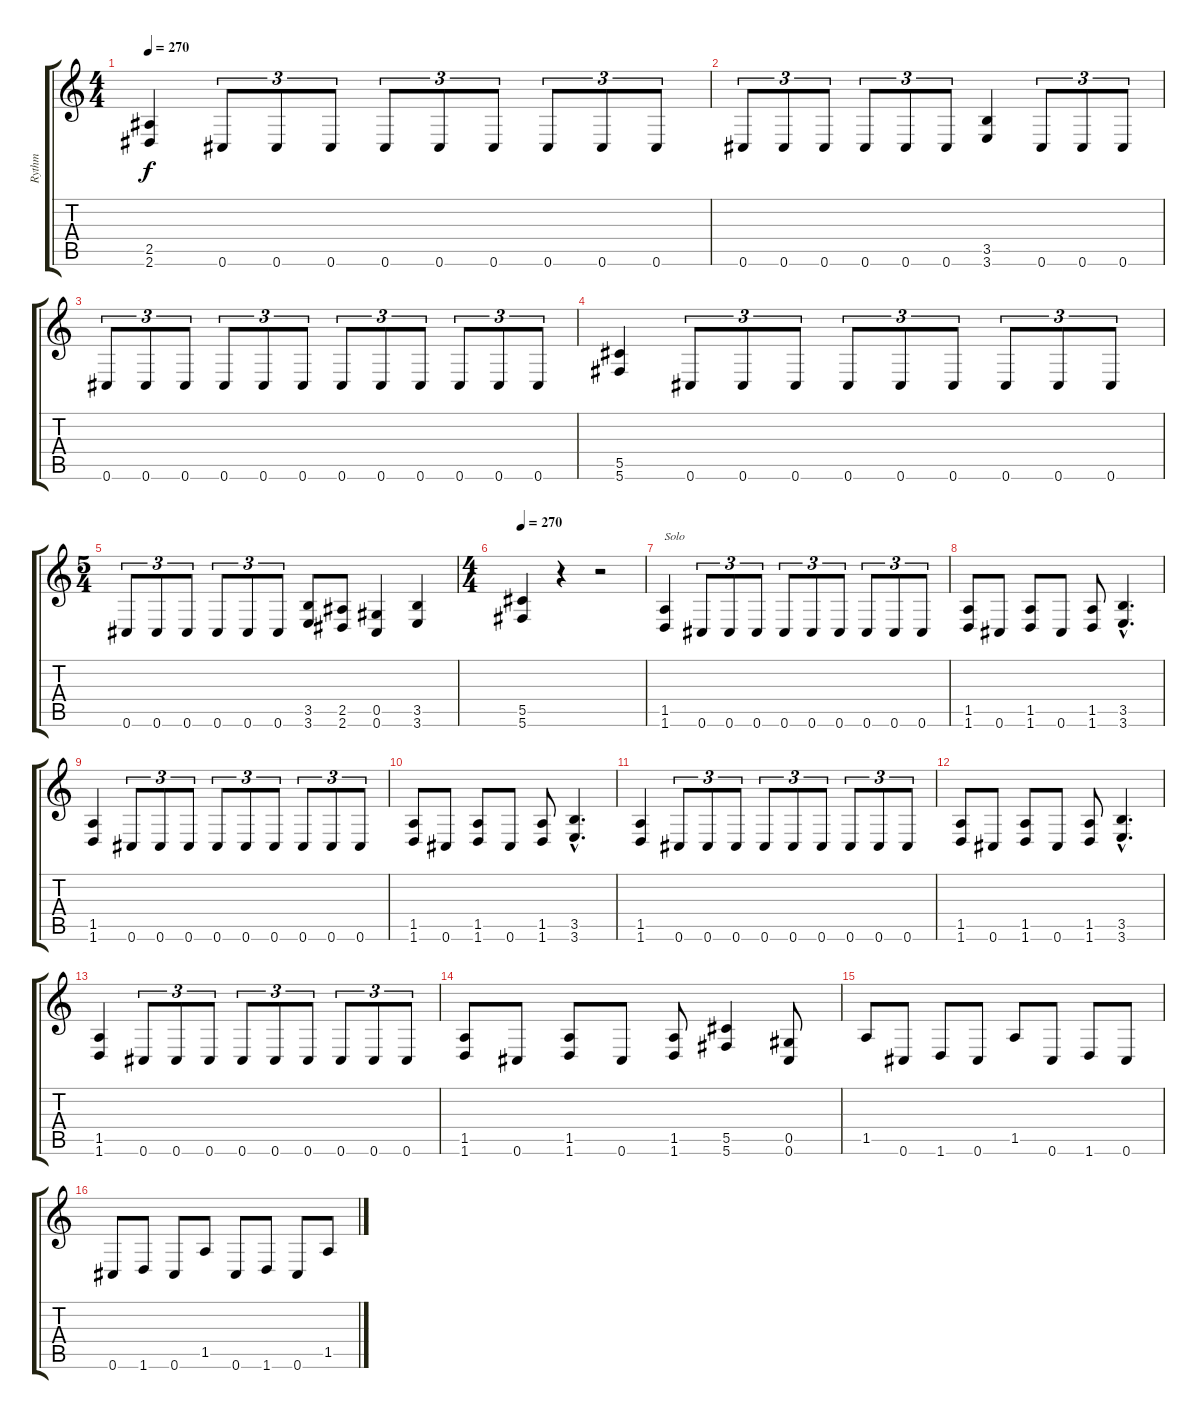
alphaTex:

\track ("Rythm" "Rythm") {instrument distortionguitar}
\staff {score tabs}
\tuning (Eb4 Bb3 Gb3 Db3 Ab2 Db2) {hide}
\ts (4 4)
\tempo 270
\clef g2
\ks c
(2.5 2.6).4{dy f} 0.6.8{tu (3 2)} 0.6.8{tu (3 2)} 0.6.8{tu (3 2)} 0.6.8{tu (3 2)} 0.6.8{tu (3 2)} 0.6.8{tu (3 2)} 0.6.8{tu (3 2)} 0.6.8{tu (3 2)} 0.6.8{tu (3 2)} |
0.6.8{tu (3 2)} 0.6.8{tu (3 2)} 0.6.8{tu (3 2)} 0.6.8{tu (3 2)} 0.6.8{tu (3 2)} 0.6.8{tu (3 2)} (3.5 3.6).4 0.6.8{tu (3 2)} 0.6.8{tu (3 2)} 0.6.8{tu (3 2)} |
0.6.8{tu (3 2)} 0.6.8{tu (3 2)} 0.6.8{tu (3 2)} 0.6.8{tu (3 2)} 0.6.8{tu (3 2)} 0.6.8{tu (3 2)} 0.6.8{tu (3 2)} 0.6.8{tu (3 2)} 0.6.8{tu (3 2)} 0.6.8{tu (3 2)} 0.6.8{tu (3 2)} 0.6.8{tu (3 2)} |
(5.5 5.6).4 0.6.8{tu (3 2)} 0.6.8{tu (3 2)} 0.6.8{tu (3 2)} 0.6.8{tu (3 2)} 0.6.8{tu (3 2)} 0.6.8{tu (3 2)} 0.6.8{tu (3 2)} 0.6.8{tu (3 2)} 0.6.8{tu (3 2)} |
\ts (5 4)
0.6.8{tu (3 2)} 0.6.8{tu (3 2)} 0.6.8{tu (3 2)} 0.6.8{tu (3 2)} 0.6.8{tu (3 2)} 0.6.8{tu (3 2)} (3.5 3.6).8 (2.5 2.6).8 (0.5 0.6).4 (3.5 3.6).4 |
\ts (4 4)
\tempo 270
(5.5 5.6).4 r.4 r.2 |
(1.5 1.6).4{txt "Solo"} 0.6.8{tu (3 2)} 0.6.8{tu (3 2)} 0.6.8{tu (3 2)} 0.6.8{tu (3 2)} 0.6.8{tu (3 2)} 0.6.8{tu (3 2)} 0.6.8{tu (3 2)} 0.6.8{tu (3 2)} 0.6.8{tu (3 2)} |
(1.5 1.6).8 0.6.8 (1.5 1.6).8 0.6.8 (1.5 1.6).8 (3.5{hac} 3.6{hac}).4{d} |
(1.5 1.6).4 0.6.8{tu (3 2)} 0.6.8{tu (3 2)} 0.6.8{tu (3 2)} 0.6.8{tu (3 2)} 0.6.8{tu (3 2)} 0.6.8{tu (3 2)} 0.6.8{tu (3 2)} 0.6.8{tu (3 2)} 0.6.8{tu (3 2)} |
(1.5 1.6).8 0.6.8 (1.5 1.6).8 0.6.8 (1.5 1.6).8 (3.5{hac} 3.6{hac}).4{d} |
(1.5 1.6).4 0.6.8{tu (3 2)} 0.6.8{tu (3 2)} 0.6.8{tu (3 2)} 0.6.8{tu (3 2)} 0.6.8{tu (3 2)} 0.6.8{tu (3 2)} 0.6.8{tu (3 2)} 0.6.8{tu (3 2)} 0.6.8{tu (3 2)} |
(1.5 1.6).8 0.6.8 (1.5 1.6).8 0.6.8 (1.5 1.6).8 (3.5{hac} 3.6{hac}).4{d} |
(1.5 1.6).4 0.6.8{tu (3 2)} 0.6.8{tu (3 2)} 0.6.8{tu (3 2)} 0.6.8{tu (3 2)} 0.6.8{tu (3 2)} 0.6.8{tu (3 2)} 0.6.8{tu (3 2)} 0.6.8{tu (3 2)} 0.6.8{tu (3 2)} |
(1.5 1.6).8 0.6.8 (1.5 1.6).8 0.6.8 (1.5 1.6).8 (5.5 5.6).4 (0.5 0.6).8 |
1.5.8 0.6.8 1.6.8 0.6.8 1.5.8 0.6.8 1.6.8 0.6.8 |
0.6.8 1.6.8 0.6.8 1.5.8 0.6.8 1.6.8 0.6.8 1.5.8
